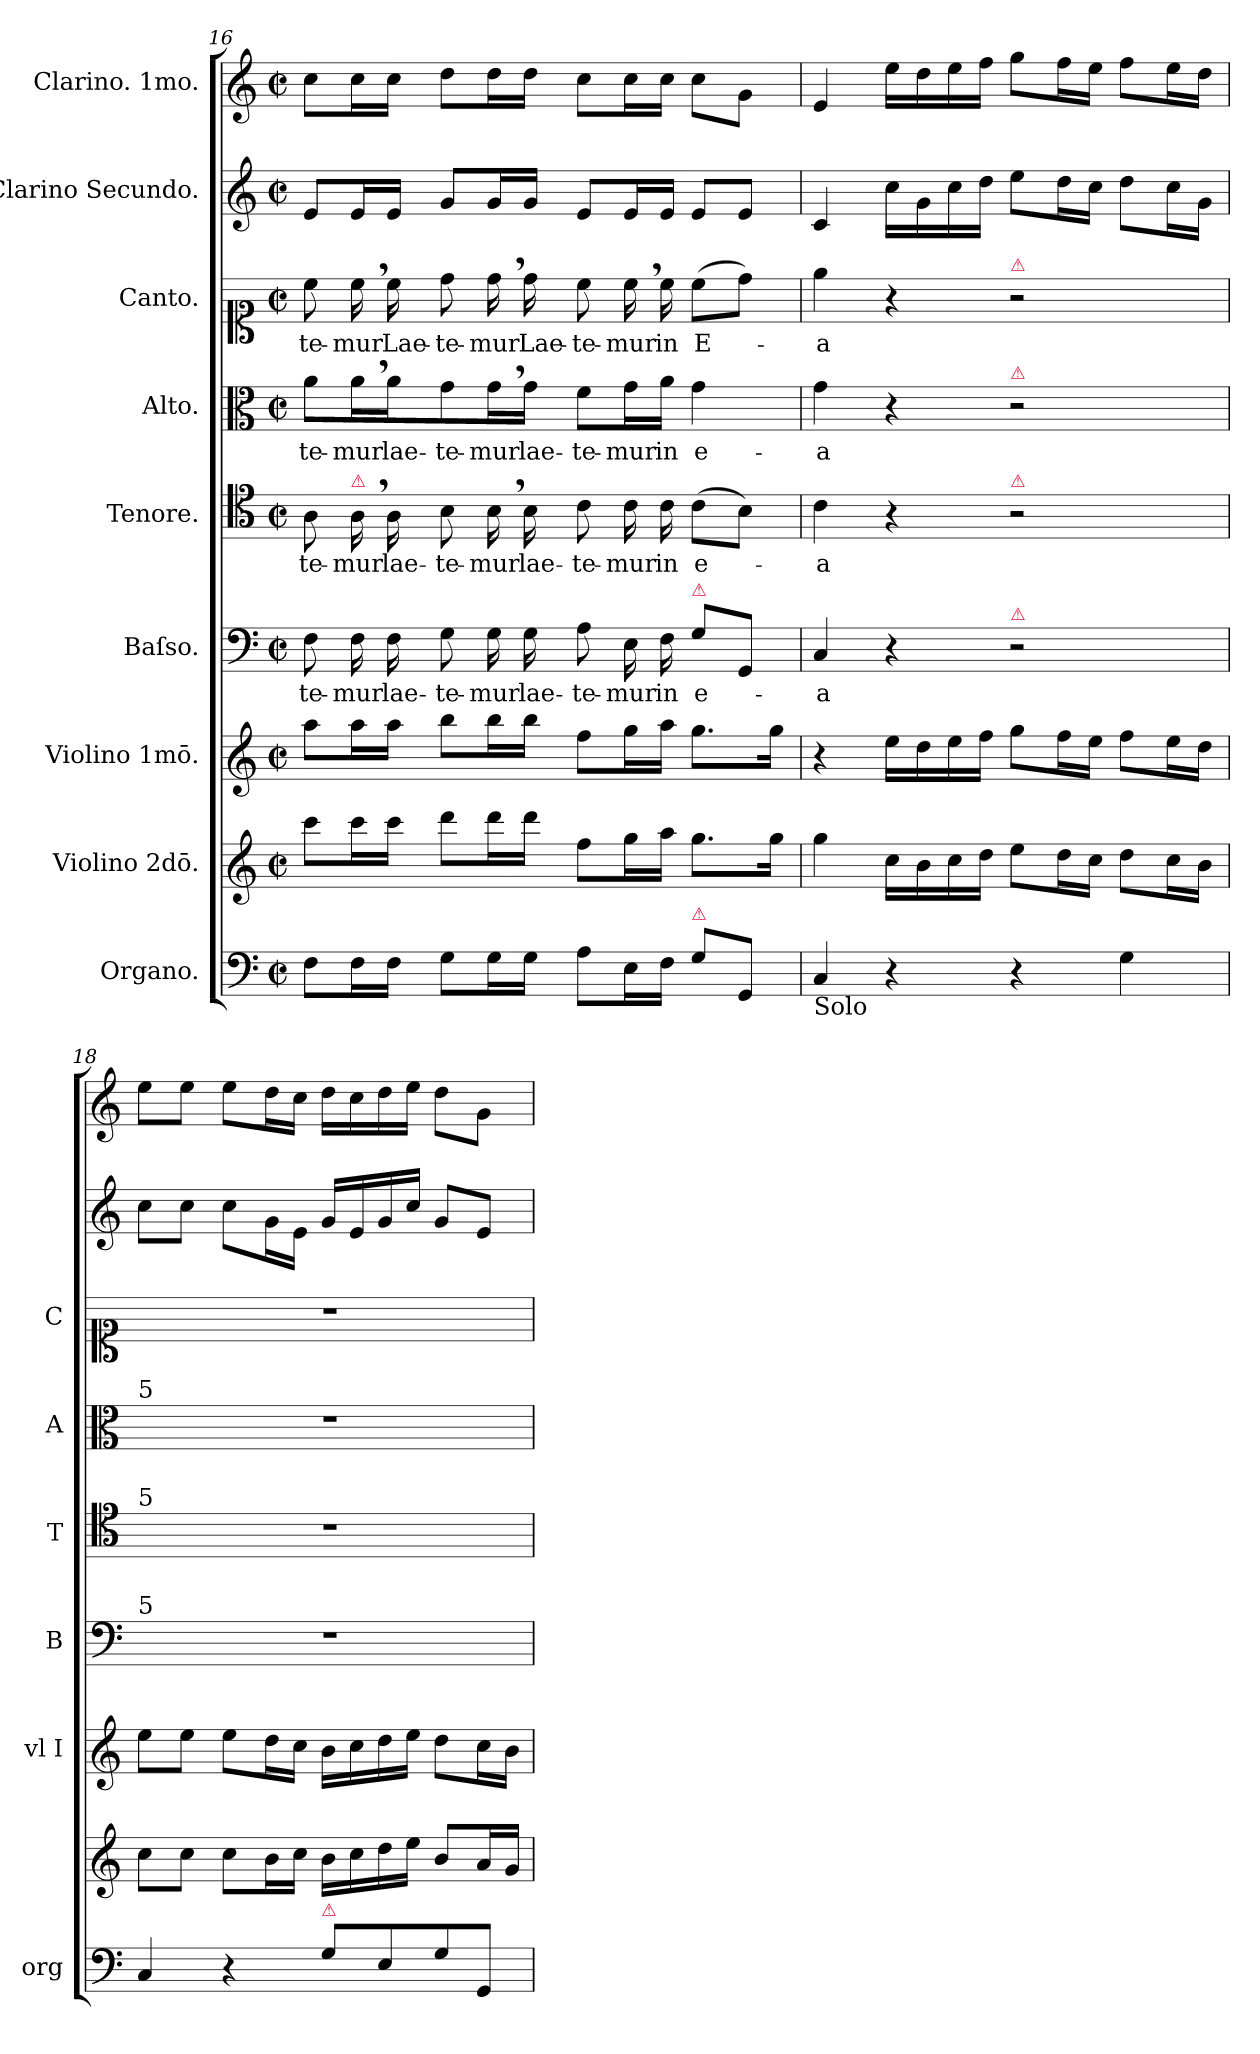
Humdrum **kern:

**kern	**kern	**kern	**kern	**text	**kern	**text	**kern	**text	**kern	**text	**kern	**kern
*part9	*part8	*part7	*part6	*part6	*part5	*part5	*part4	*part4	*part3	*part3	*part2	*part1
*staff9	*staff8	*staff7	*staff6	*staff6	*staff5	*staff5	*staff4	*staff4	*staff3	*staff3	*staff2	*staff1
*I"Organo.	*I"Violino 2dō.	*I"Violino 1mō.	*I"Baſso.	*	*I"Tenore.	*	*I"Alto.	*	*I"Canto.	*	*I"Clarino Secundo.	*I"Clarino. 1mo.
*I'org	*	*I'vl I	*I'B	*	*I'T	*	*I'A	*	*I'C	*	*	*
*clefF4	*clefG2	*clefG2	*clefF4	*	*clefC4	*	*clefC3	*	*clefC1	*	*clefG2	*clefG2
*k[]	*k[]	*k[]	*k[]	*	*k[]	*	*k[]	*	*k[]	*	*k[]	*k[]
*C:	*C:	*C:	*C:	*	*C:	*	*C:	*	*C:	*	*C:	*C:
*M2/2	*M2/2	*M2/2	*M2/2	*	*M2/2	*	*M2/2	*	*M2/2	*	*M2/2	*M2/2
*met(c|)	*met(c|)	*met(c|)	*met(c|)	*	*met(c|)	*	*met(c|)	*	*met(c|)	*	*met(c|)	*met(c|)
=16	=16	=16	=16	=16	=16	=16	=16	=16	=16	=16	=16	=16
8F\L	8ccc\L	8aa\L	8F\	-te-	8A\	-te-	8a\L	-te-	8cc\	-te-	8e/L	8cc\L
!	!	!	!	!	!LO:TX:a:color=crimson:t=⚠	!	!	!	!	!	!	!
16F\L	16ccc\L	16aa\L	16F\	-mur	16A,\	-mur	16a,\L	-mur	16cc,\	-mur	16e/L	16cc\L
!	!	!	!	!	!	!	!	!LO:LY:i	!	!LO:LY:i	!	!
16F\JJ	16ccc\JJ	16aa\JJ	16F\	lae-	16A\	lae-	16a\J	lae-	16cc\	Lae-	16e/JJ	16cc\JJ
!	!	!	!	!	!	!	!	!LO:LY:i	!	!LO:LY:i	!	!
8G\L	8ddd\L	8bb\L	8G\	-te-	8B\	-te-	8g\	-te-	8dd\	-te-	8g/L	8dd\L
!	!	!	!	!	!	!	!	!LO:LY:i	!	!LO:LY:i	!	!
16G\L	16ddd\L	16bb\L	16G\	-mur	16B,\	-mur	16g,\L	-mur	16dd,\	-mur	16g/L	16dd\L
!	!	!	!	!	!	!	!	!	!	!LO:LY:i	!	!
16G\JJ	16ddd\JJ	16bb\JJ	16G\	lae-	16B\	lae-	16g\JJ	lae-	16dd\	Lae-	16g/JJ	16dd\JJ
!	!	!	!	!	!	!	!	!	!	!LO:LY:i	!	!
8A\L	8ff\L	8ff\L	8A\	-te-	8c\	-te-	8f\L	-te-	8cc\	-te-	8e/L	8cc\L
!	!	!	!	!	!	!	!	!	!	!LO:LY:i	!	!
16E\L	16gg\L	16gg\L	16E\	-mur	16c\	-mur	16g\L	-mur	16cc,\	-mur	16e/L	16cc\L
16F\JJ	16aa\JJ	16aa\JJ	16F\	in	16c\	in	16a\JJ	in	16cc\	in	16e/JJ	16cc\JJ
!	!	!	!LO:TX:a:color=crimson:t=⚠	!	!	!	!	!	!	!	!	!
!LO:TX:a:color=crimson:t=⚠	!	!	!	!	!	!	!	!	!	!	!	!
8G/L	8.gg\L	8.gg\L	8G/L	e-	(8c\L	e-	4g\	e-	(8cc\L	E-	8e/L	8cc\L
8GG/J	.	.	8GG/J	.	8B\J)	.	.	.	8dd\J)	.	8e/J	8g\J
.	16gg\Jk	16gg\Jk	.	.	.	.	.	.	.	.	.	.
=17	=17	=17	=17	=17	=17	=17	=17	=17	=17	=17	=17	=17
!LO:TX:b:t=Solo	!	!	!	!	!	!	!	!	!	!	!	!
4C/	4gg\	4r	4C/	-a	4c\	-a	4g\	-a	4ee\	-a	4c/	4e/
4r	16cc\LL	16ee\LL	4r	.	4r	.	4r	.	4r	.	16cc\LL	16ee\LL
.	16b\	16dd\	.	.	.	.	.	.	.	.	16g\	16dd\
.	16cc\	16ee\	.	.	.	.	.	.	.	.	16cc\	16ee\
.	16dd\JJ	16ff\JJ	.	.	.	.	.	.	.	.	16dd\JJ	16ff\JJ
!	!	!	!	!	!	!	!	!	!LO:TX:a:color=crimson:t=⚠	!	!	!
!	!	!	!	!	!	!	!LO:TX:a:color=crimson:t=⚠	!	!	!	!	!
!	!	!	!	!	!LO:TX:a:color=crimson:t=⚠	!	!	!	!	!	!	!
!	!	!	!LO:TX:a:color=crimson:t=⚠	!	!	!	!	!	!	!	!	!
4r	8ee\L	8gg\L	2r	.	2r	.	2r	.	2r	.	8ee\L	8gg\L
.	16dd\L	16ff\L	.	.	.	.	.	.	.	.	16dd\L	16ff\L
.	16cc\JJ	16ee\JJ	.	.	.	.	.	.	.	.	16cc\JJ	16ee\JJ
4G\	8dd\L	8ff\L	.	.	.	.	.	.	.	.	8dd\L	8ff\L
.	16cc\L	16ee\L	.	.	.	.	.	.	.	.	16cc\L	16ee\L
.	16b\JJ	16dd\JJ	.	.	.	.	.	.	.	.	16g\JJ	16dd\JJ
=18	=18	=18	=18	=18	=18	=18	=18	=18	=18	=18	=18	=18
!	!	!	!	!	!	!	!LO:TX:a:t=5	!	!	!	!	!
!	!	!	!	!	!LO:TX:a:t=5	!	!	!	!	!	!	!
!	!	!	!LO:TX:a:t=5	!	!	!	!	!	!	!	!	!
4C/	8cc\L	8ee\L	1r	.	1r	.	1r	.	1r	.	8cc\L	8ee\L
.	8cc\J	8ee\J	.	.	.	.	.	.	.	.	8cc\J	8ee\J
4r	8cc\L	8ee\L	.	.	.	.	.	.	.	.	8cc\L	8ee\L
.	16b\L	16dd\L	.	.	.	.	.	.	.	.	16g\L	16dd\L
.	16cc\JJ	16cc\JJ	.	.	.	.	.	.	.	.	16e\JJ	16cc\JJ
!LO:TX:a:color=crimson:t=⚠	!	!	!	!	!	!	!	!	!	!	!	!
8G/L	16b\LL	16b\LL	.	.	.	.	.	.	.	.	16g/LL	16dd\LL
.	16cc\	16cc\	.	.	.	.	.	.	.	.	16e/	16cc\
8E/	16dd\	16dd\	.	.	.	.	.	.	.	.	16g/	16dd\
.	16ee\JJ	16ee\JJ	.	.	.	.	.	.	.	.	16cc/JJ	16ee\JJ
8G/	8b/L	8dd\L	.	.	.	.	.	.	.	.	8g/L	8dd\L
8GG/J	16a/L	16cc\L	.	.	.	.	.	.	.	.	8e/J	8g\J
.	16g/JJ	16b\JJ	.	.	.	.	.	.	.	.	.	.
=	=	=	=	=	=	=	=	=	=	=	=	=
*-	*-	*-	*-	*-	*-	*-	*-	*-	*-	*-	*-	*-
